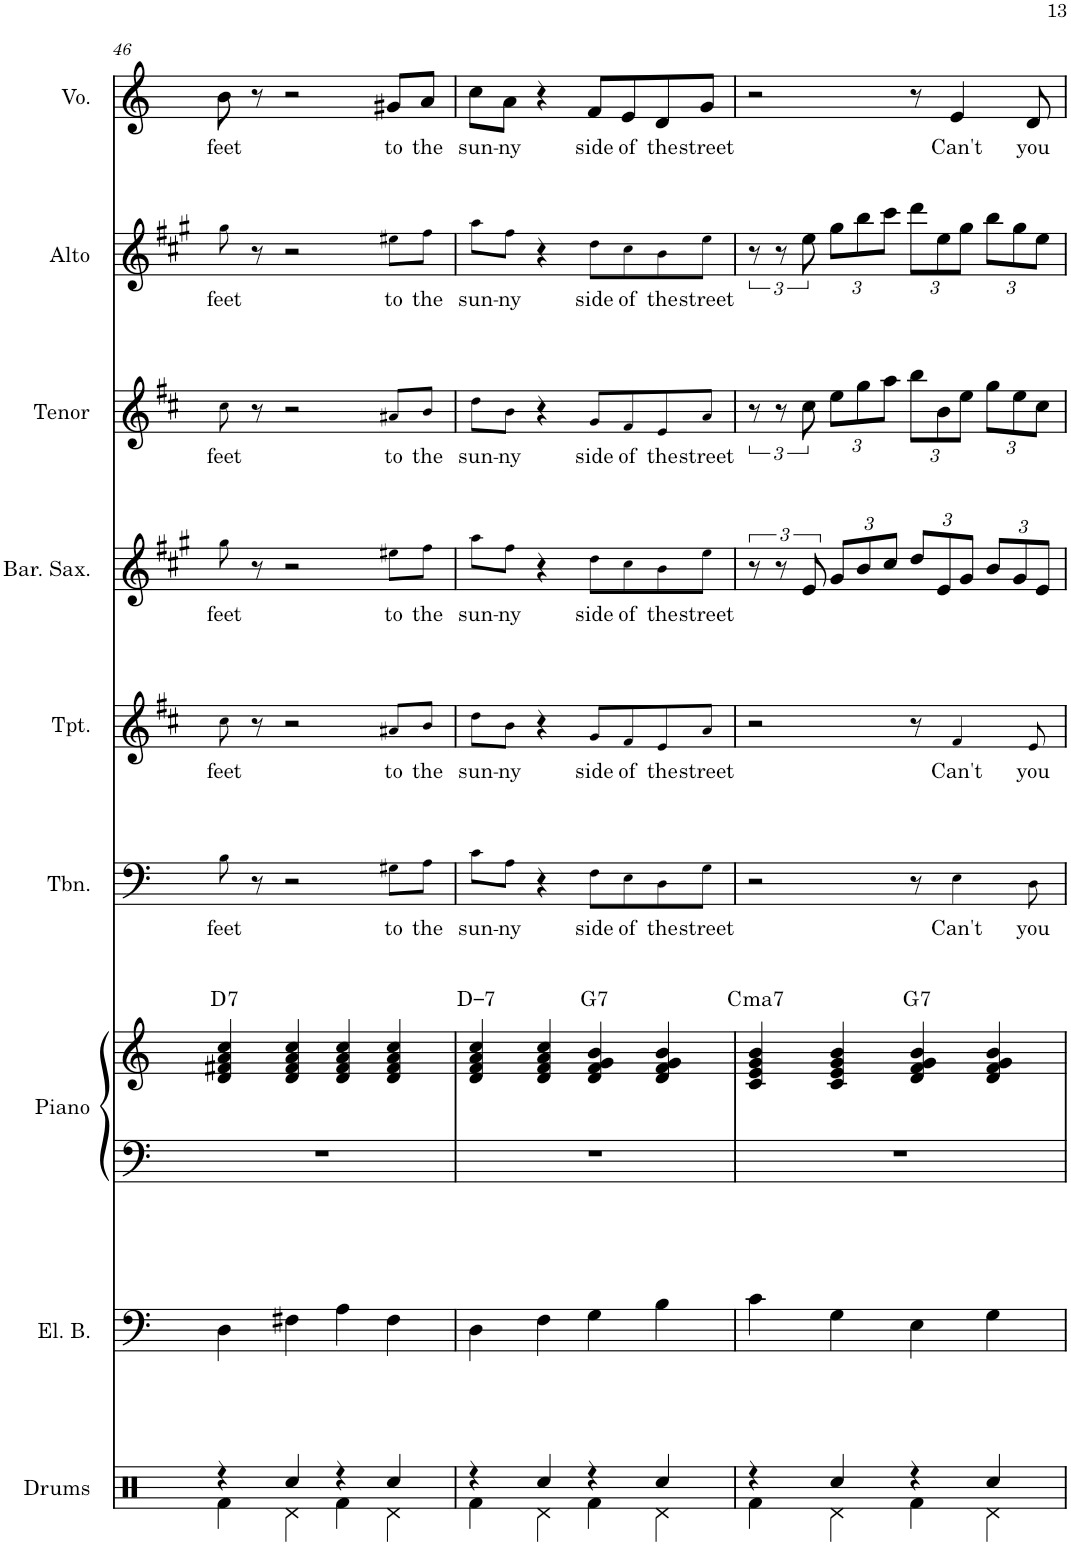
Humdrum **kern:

**kern	**kern	**kern	**kern	**harte	**kern	**text	**kern	**text	**kern	**text	**kern	**text	**kern	**text	**kern	**text
*part9	*part8	*part7	*part7	*part7	*part6	*part6	*part5	*part5	*part4	*part4	*part3	*part3	*part2	*part2	*part1	*part1
*staff10	*staff9	*staff8	*staff7	*	*staff6	*staff6	*staff5	*staff5	*staff4	*staff4	*staff3	*staff3	*staff2	*staff2	*staff1	*staff1
*I"Drums	*I"Electric Bass	*I"Piano	*	*	*I"Trombone	*	*I"Trumpet	*	*I"Baritone Saxophone	*	*I"Tenor Sax	*	*I"Alto Sax	*	*I"Voice	*
*I'Drums	*I'El. B.	*I'Piano	*	*	*I'Tbn.	*	*I'Tpt.	*	*I'Bar. Sax.	*	*I'Tenor	*	*I'Alto	*	*I'Vo.	*
!!LO:PB:g=z
*clefX	*clefF4	*clefF4	*clefG2	*	*clefF4	*	*clefG2	*	*clefG2	*	*clefG2	*	*clefG2	*	*clefG2	*
*	*Trd7c12	*	*	*	*	*	*Trd1c2	*	*Trd12c21	*	*Trd8c14	*	*Trd5c9	*	*	*
*k[]	*k[]	*k[]	*k[]	*	*k[]	*	*k[f#c#]	*	*k[f#c#g#]	*	*k[f#c#]	*	*k[f#c#g#]	*	*k[]	*
*M4/4	*M4/4	*M4/4	*M4/4	*	*M4/4	*	*M4/4	*	*M4/4	*	*M4/4	*	*M4/4	*	*M4/4	*
=46	=46	=46	=46	=46	=46	=46	=46	=46	=46	=46	=46	=46	=46	=46	=46	=46
*^	*	*	*	*	*	*	*	*	*	*	*	*	*	*	*	*
!	!	!	!	!	!LO:H:kt=7	!	!LO:LY:b	!	!LO:LY:b	!	!LO:LY:b	!	!LO:LY:b	!	!LO:LY:b	!	!LO:LY:b
4r	4Rf\	4D\	1r	4d/ 4f#X/ 4a/ 4cc/	D:7	8B\	feet	8cc#\	feet	8gg#\	feet	8cc#\	feet	8gg#\	feet	8b\	feet
.	.	.	.	.	.	8r	.	8r	.	8r	.	8r	.	8r	.	8r	.
4Rcc/	4Rd\	4F#X\	.	4d/ 4f#/ 4a/ 4cc/	.	2r	.	2r	.	2r	.	2r	.	2r	.	2r	.
4r	4Rf\	4A\	.	4d/ 4f#/ 4a/ 4cc/	.	.	.	.	.	.	.	.	.	.	.	.	.
!	!	!	!	!	!	!	!LO:LY:b	!	!LO:LY:b	!	!LO:LY:b	!	!LO:LY:b	!	!LO:LY:b	!	!LO:LY:b
4Rcc/	4Rd\	4F#\	.	4d/ 4f#/ 4a/ 4cc/	.	8G#X\L	to	8a#X/L	to	8ee#X\L	to	8a#X/L	to	8ee#X\L	to	8g#X/L	to
!	!	!	!	!	!	!	!LO:LY:b	!	!LO:LY:b	!	!LO:LY:b	!	!LO:LY:b	!	!LO:LY:b	!	!LO:LY:b
.	.	.	.	.	.	8A\J	the	8b/J	the	8ff#\J	the	8b/J	the	8ff#\J	the	8a/J	the
=47	=47	=47	=47	=47	=47	=47	=47	=47	=47	=47	=47	=47	=47	=47	=47	=47	=47
!	!	!	!	!	!LO:H:kt=7	!	!LO:LY:b	!	!LO:LY:b	!	!LO:LY:b	!	!LO:LY:b	!	!LO:LY:b	!	!LO:LY:b
4r	4Rf\	4D\	1r	4d/ 4f/ 4a/ 4cc/	D:min7	8c\L	sun-	8dd\L	sun-	8aa\L	sun-	8dd\L	sun-	8aa\L	sun-	8cc\L	sun-
!	!	!	!	!	!	!	!LO:LY:b	!	!LO:LY:b	!	!LO:LY:b	!	!LO:LY:b	!	!LO:LY:b	!	!LO:LY:b
.	.	.	.	.	.	8A\J	-ny	8b\J	-ny	8ff#\J	-ny	8b\J	-ny	8ff#\J	-ny	8a\J	-ny
4Rcc/	4Rd\	4F\	.	4d/ 4f/ 4a/ 4cc/	.	4r	.	4r	.	4r	.	4r	.	4r	.	4r	.
!	!	!	!	!	!LO:H:kt=7	!	!LO:LY:b	!	!LO:LY:b	!	!LO:LY:b	!	!LO:LY:b	!	!LO:LY:b	!	!LO:LY:b
4r	4Rf\	4G\	.	4d/ 4f/ 4g/ 4b/	G:7	8F\L	side	8g/L	side	8dd\L	side	8g/L	side	8dd\L	side	8f/L	side
!	!	!	!	!	!	!	!LO:LY:b	!	!LO:LY:b	!	!LO:LY:b	!	!LO:LY:b	!	!LO:LY:b	!	!LO:LY:b
.	.	.	.	.	.	8E\	of	8f#/	of	8cc#\	of	8f#/	of	8cc#\	of	8e/	of
!	!	!	!	!	!	!	!LO:LY:b	!	!LO:LY:b	!	!LO:LY:b	!	!LO:LY:b	!	!LO:LY:b	!	!LO:LY:b
4Rcc/	4Rd\	4B\	.	4d/ 4f/ 4g/ 4b/	.	8D\	the	8e/	the	8b\	the	8e/	the	8b\	the	8d/	the
!	!	!	!	!	!	!	!LO:LY:b	!	!LO:LY:b	!	!LO:LY:b	!	!LO:LY:b	!	!LO:LY:b	!	!LO:LY:b
.	.	.	.	.	.	8G\J	street	8a/J	street	8ee\J	street	8a/J	street	8ee\J	street	8g/J	street
=48	=48	=48	=48	=48	=48	=48	=48	=48	=48	=48	=48	=48	=48	=48	=48	=48	=48
!	!	!	!	!	!LO:H:kt=ma7	!	!	!	!	!	!	!	!	!	!	!	!
4r	4Rf\	4c\	1r	4c/ 4e/ 4g/ 4b/	C:maj7	2r	.	2r	.	12r	.	12r	.	12r	.	2r	.
.	.	.	.	.	.	.	.	.	.	12r	.	12r	.	12r	.	.	.
.	.	.	.	.	.	.	.	.	.	12e/	.	12cc#\	.	12ee\	.	.	.
*	*	*	*	*	*	*	*	*	*	*Xbrackettup	*	*Xbrackettup	*	*Xbrackettup	*	*	*
4Rcc/	4Rd\	4G\	.	4c/ 4e/ 4g/ 4b/	.	.	.	.	.	12g#/L	.	12ee\L	.	12gg#\L	.	.	.
.	.	.	.	.	.	.	.	.	.	12b/	.	12gg\	.	12bb\	.	.	.
.	.	.	.	.	.	.	.	.	.	12cc#/J	.	12aa\J	.	12ccc#\J	.	.	.
!	!	!	!	!	!LO:H:kt=7	!	!	!	!	!	!	!	!	!	!	!	!
4r	4Rf\	4E\	.	4d/ 4f/ 4g/ 4b/	G:7	8r	.	8r	.	12dd/L	.	12bb\L	.	12ddd\L	.	8r	.
.	.	.	.	.	.	.	.	.	.	12e/	.	12b\	.	12ee\	.	.	.
!	!	!	!	!	!	!	!LO:LY:b	!	!LO:LY:b	!	!	!	!	!	!	!	!LO:LY:b
.	.	.	.	.	.	4E\	Can't	4f#/	Can't	.	.	.	.	.	.	4e/	Can't
.	.	.	.	.	.	.	.	.	.	12g#/J	.	12ee\J	.	12gg#\J	.	.	.
4Rcc/	4Rd\	4G\	.	4d/ 4f/ 4g/ 4b/	.	.	.	.	.	12b/L	.	12gg\L	.	12bb\L	.	.	.
.	.	.	.	.	.	.	.	.	.	12g#/	.	12ee\	.	12gg#\	.	.	.
!	!	!	!	!	!	!	!LO:LY:b	!	!LO:LY:b	!	!	!	!	!	!	!	!LO:LY:b
.	.	.	.	.	.	8D\	you	8e/	you	.	.	.	.	.	.	8d/	you
.	.	.	.	.	.	.	.	.	.	12e/J	.	12cc#\J	.	12ee\J	.	.	.
*v	*v	*	*	*	*	*	*	*	*	*	*	*	*	*	*	*	*
=	=	=	=	=	=	=	=	=	=	=	=	=	=	=	=	=
*-	*-	*-	*-	*-	*-	*-	*-	*-	*-	*-	*-	*-	*-	*-	*-	*-
